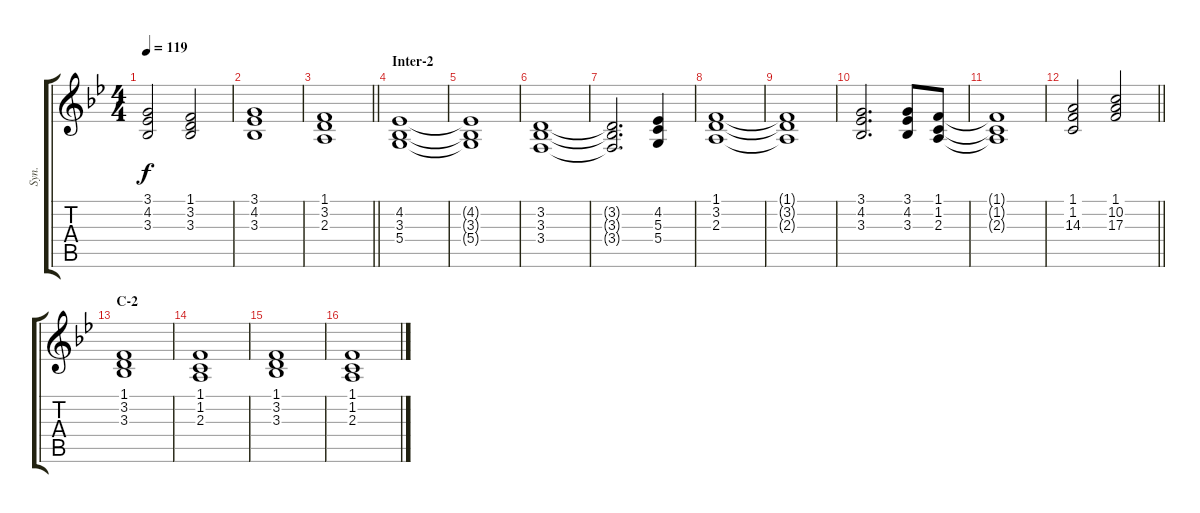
\track ("Syn." "Syn.") {instrument electricgrandpiano}
\staff {score tabs}
\tuning (E4 B3 G3 D3 A2 E2) {hide}
\ts (4 4)
\tempo 119
\clef g2
\ks bb
(3.1{t} 4.2{t} 3.3{t}).2{dy f} (1.1 3.2 3.3).2 |
(3.1 4.2 3.3).1 |
\barLineRight lightlight
(1.1 3.2 2.3).1 |
\section ("" "Inter-2")
(4.2 3.3 5.4).1 |
(4.2{t} 3.3{t} 5.4{t}).1 |
(3.2 3.3 3.4).1 |
(3.2{t} 3.3{t} 3.4{t}).2{d} (4.2 5.3 5.4).4 |
(1.1 3.2 2.3).1 |
(1.1{t} 3.2{t} 2.3{t}).1 |
(3.1 4.2 3.3).2{d} (3.1 4.2 3.3).8 (1.1 1.2 2.3).8 |
(1.1{t} 1.2{t} 2.3{t}).1 |
\barLineRight lightlight
(1.1 1.2 14.3).2 (1.1 10.2 17.3).2 |
\section ("" "C-2")
(1.1 3.2 3.3).1 |
(1.1 1.2 2.3).1 |
(1.1 3.2 3.3).1 |
(1.1 1.2 2.3).1
